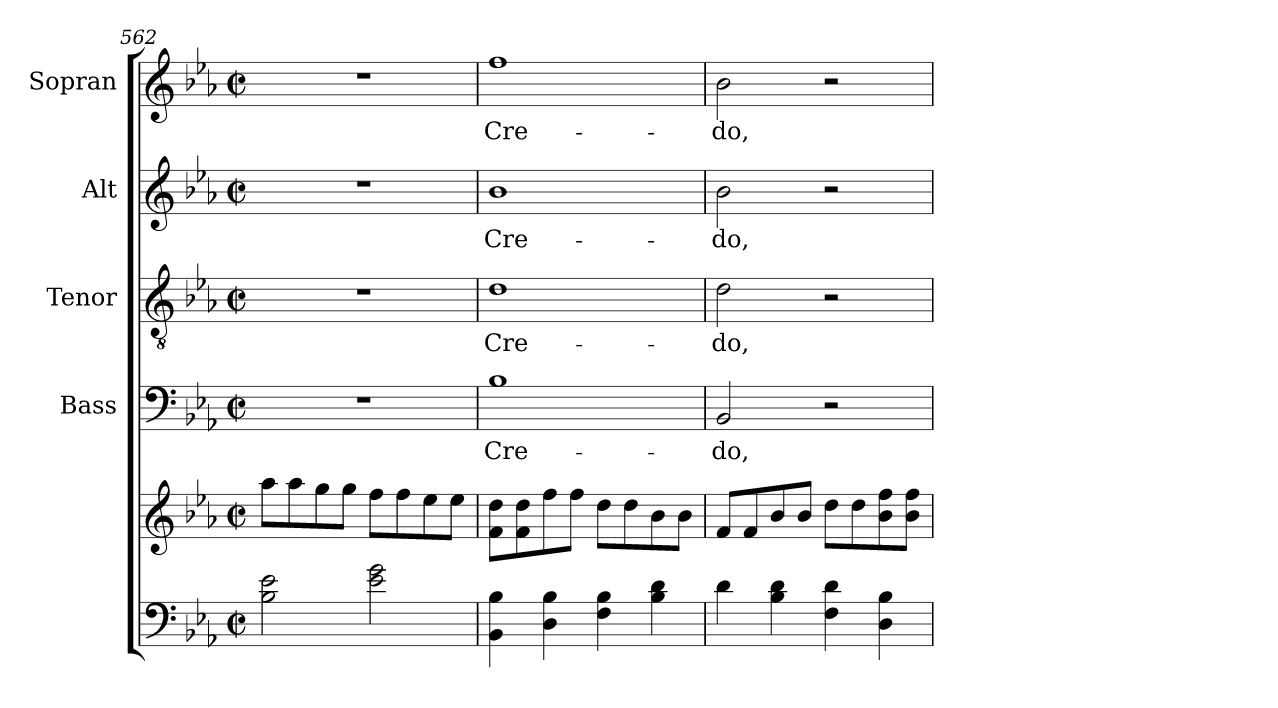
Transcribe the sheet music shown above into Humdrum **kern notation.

**kern	**kern	**kern	**text	**kern	**text	**kern	**text	**kern	**text
*part5	*part5	*part4	*part4	*part3	*part3	*part2	*part2	*part1	*part1
*staff6	*staff5	*staff4	*staff4	*staff3	*staff3	*staff2	*staff2	*staff1	*staff1
*	*	*I"Bass	*	*I"Tenor	*	*I"Alt	*	*I"Sopran	*
*	*	*I'B.	*	*I'T.	*	*I'A.	*	*I'S.	*
*clefF4	*clefG2	*clefF4	*	*clefGv2	*	*clefG2	*	*clefG2	*
*k[b-e-a-]	*k[b-e-a-]	*k[b-e-a-]	*	*k[b-e-a-]	*	*k[b-e-a-]	*	*k[b-e-a-]	*
*E-:	*E-:	*E-:	*	*E-:	*	*E-:	*	*E-:	*
*M2/2	*M2/2	*M2/2	*	*M2/2	*	*M2/2	*	*M2/2	*
*met(c|)	*met(c|)	*met(c|)	*	*met(c|)	*	*met(c|)	*	*met(c|)	*
=562	=562	=562	=562	=562	=562	=562	=562	=562	=562
2B-\ 2e-\	8aa-\L	1r	.	1r	.	1r	.	1r	.
.	8aa-\	.	.	.	.	.	.	.	.
.	8gg\	.	.	.	.	.	.	.	.
.	8gg\J	.	.	.	.	.	.	.	.
2e-\ 2g\	8ff\L	.	.	.	.	.	.	.	.
.	8ff\	.	.	.	.	.	.	.	.
.	8ee-\	.	.	.	.	.	.	.	.
.	8ee-\J	.	.	.	.	.	.	.	.
=563	=563	=563	=563	=563	=563	=563	=563	=563	=563
!	!	!	!LO:LY:b	!	!LO:LY:b	!	!LO:LY:b	!	!LO:LY:b
4BB-\ 4B-\	8f\ 8dd\L	1B-	Cre-	1d	Cre-	1b-	Cre-	1ff	Cre-
.	8f\ 8dd\	.	.	.	.	.	.	.	.
4D\ 4B-\	8ff\	.	.	.	.	.	.	.	.
.	8ff\J	.	.	.	.	.	.	.	.
4F\ 4B-\	8dd\L	.	.	.	.	.	.	.	.
.	8dd\	.	.	.	.	.	.	.	.
4B-\ 4d\	8b-\	.	.	.	.	.	.	.	.
.	8b-\J	.	.	.	.	.	.	.	.
!!LO:PB:g=z
=564	=564	=564	=564	=564	=564	=564	=564	=564	=564
!	!	!	!LO:LY:b	!	!LO:LY:b	!	!LO:LY:b	!	!LO:LY:b
4d\	8f/L	2BB-/	-do,	2d\	-do,	2b-\	-do,	2b-\	-do,
.	8f/	.	.	.	.	.	.	.	.
4B-\ 4d\	8b-/	.	.	.	.	.	.	.	.
.	8b-/J	.	.	.	.	.	.	.	.
4F\ 4d\	8dd\L	2r	.	2r	.	2r	.	2r	.
.	8dd\	.	.	.	.	.	.	.	.
4D\ 4B-\	8b-\ 8ff\	.	.	.	.	.	.	.	.
.	8b-\ 8ff\J	.	.	.	.	.	.	.	.
=	=	=	=	=	=	=	=	=	=
*-	*-	*-	*-	*-	*-	*-	*-	*-	*-
